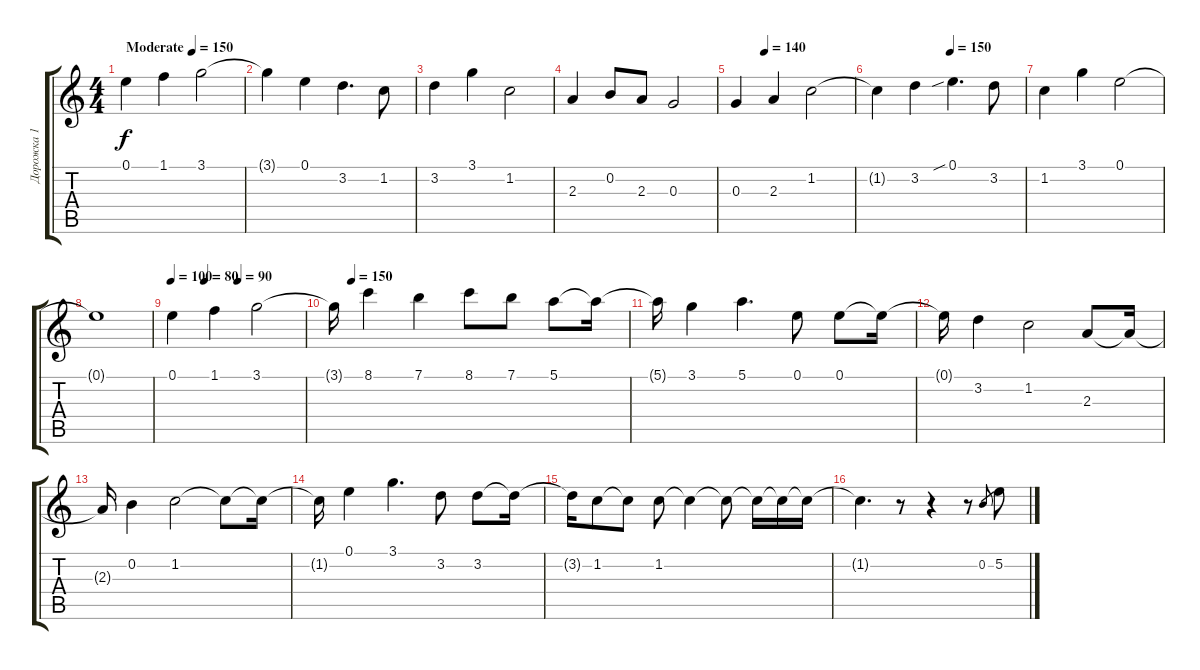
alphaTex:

\track ("Дорожка 1" "Дорожка 1") {instrument acousticguitarnylon}
\staff {score tabs}
\tuning (E4 B3 G3 D3 A2 E2) {hide}
\ts (4 4)
\tempo (150 "Moderate")
\clef g2
\ks c
0.1.4{dy f instrument acousticguitarnylon} 1.1.4 3.1.2 |
3.1{t}.4 0.1.4 3.2.4{d} 1.2.8 |
3.2.4 3.1.4 1.2.2 |
2.3.4 0.2.8 2.3.8 0.3.2 |
\tempo (140 0.25)
0.3.4 2.3.4 1.2.2 |
\tempo (150 0.5)
1.2{t}.4 3.2.4 0.1{sib}.4{d} 3.2.8 |
1.2.4 3.1.4 0.1.2 |
0.1{t}.1 |
\tempo 100
\tempo (80 0.25)
\tempo (90 0.5)
0.1.4 1.1.4 3.1.2 |
\tempo (150 0.0625)
3.1{t}.16 8.1.4 7.1.4 8.1.8 7.1.8 5.1.8 5.1{t}.16 |
5.1{t}.16 3.1.4 5.1.4{d} 0.1.8 0.1.8 0.1{t}.16 |
0.1{t}.16 3.2.4 1.2.2 2.3.8 2.3{t}.16 |
2.3{t}.16 0.2.4 1.2.2 1.2{t}.8 1.2{t}.16 |
1.2{t}.16 0.1.4 3.1.4{d} 3.2.8 3.2.8 3.2{t}.16 |
3.2{t}.16 1.2.8 1.2{t}.8 1.2.8 1.2{t}.4 1.2{t}.8 1.2{t}.16 1.2{t}.16 1.2{t}.16 |
1.2{t}.4{d} r.8 r.4 r.8 0.2.8{gr} 5.2.8
